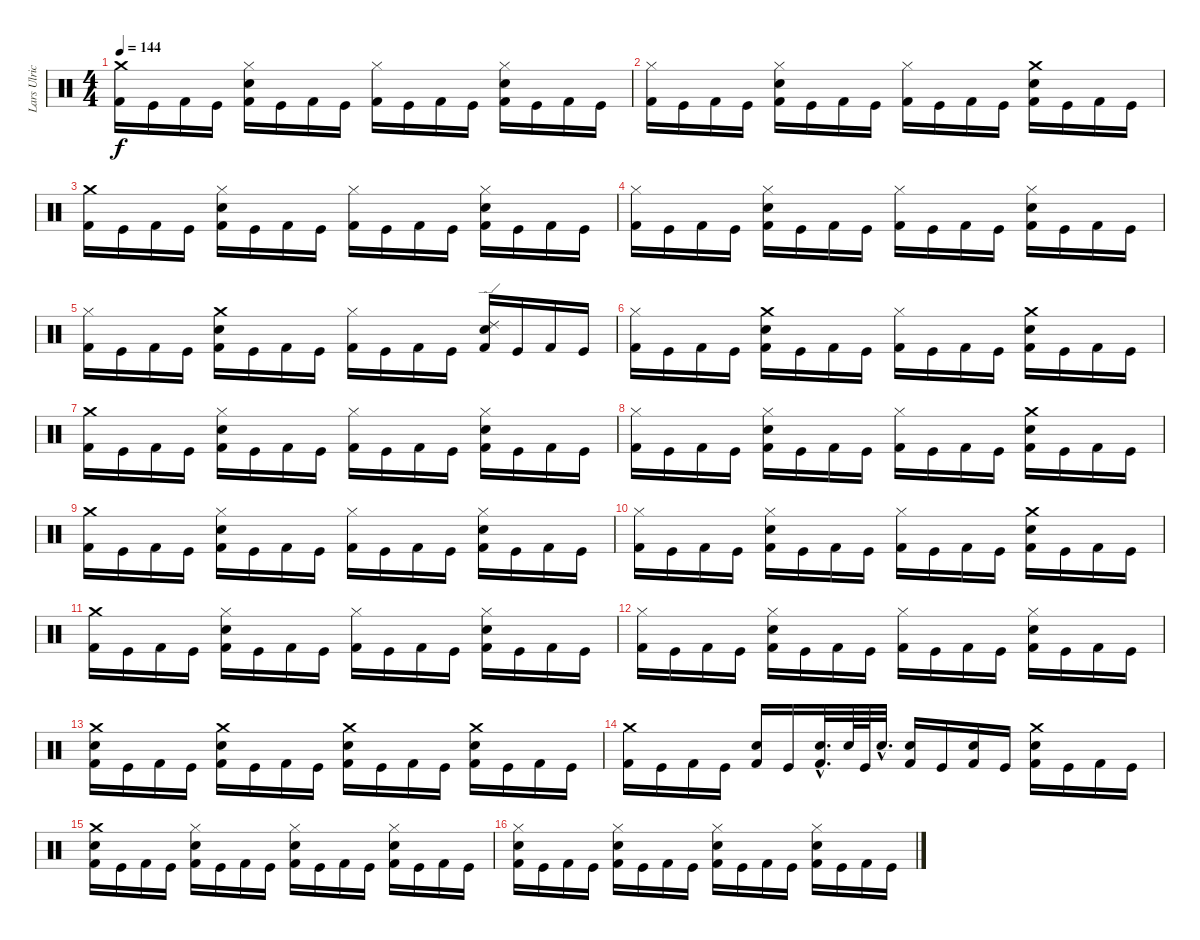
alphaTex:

\track ("Lars Ulrich" "Lars Ulric") {instrument percussion}
\staff {score}
\articulation defaults
\ts (4 4)
\tempo 144
\clef neutral
\ks c
("Crash medium (hit)" "Kick (hit) 2").16{dy f} "Kick (hit)".16 "Kick (hit) 2".16 "Kick (hit)".16 ("Snare (hit) 2" "Hi-Hat (closed)" "Kick (hit) 2").16 "Kick (hit)".16 "Kick (hit) 2".16 "Kick (hit)".16 ("Hi-Hat (closed)" "Kick (hit) 2").16 "Kick (hit)".16 "Kick (hit) 2".16 "Kick (hit)".16 ("Snare (hit) 2" "Hi-Hat (closed)" "Kick (hit) 2").16 "Kick (hit)".16 "Kick (hit) 2".16 "Kick (hit)".16 |
("Hi-Hat (closed)" "Kick (hit) 2").16 "Kick (hit)".16 "Kick (hit) 2".16 "Kick (hit)".16 ("Snare (hit) 2" "Hi-Hat (closed)" "Kick (hit) 2").16 "Kick (hit)".16 "Kick (hit) 2".16 "Kick (hit)".16 ("Hi-Hat (closed)" "Kick (hit) 2").16 "Kick (hit)".16 "Kick (hit) 2".16 "Kick (hit)".16 ("Crash medium (hit)" "Snare (hit) 2" "Kick (hit) 2").16 "Kick (hit)".16 "Kick (hit) 2".16 "Kick (hit)".16 |
("Crash medium (hit)" "Kick (hit) 2").16 "Kick (hit)".16 "Kick (hit) 2".16 "Kick (hit)".16 ("Snare (hit) 2" "Hi-Hat (closed)" "Kick (hit) 2").16 "Kick (hit)".16 "Kick (hit) 2".16 "Kick (hit)".16 ("Hi-Hat (closed)" "Kick (hit) 2").16 "Kick (hit)".16 "Kick (hit) 2".16 "Kick (hit)".16 ("Snare (hit) 2" "Hi-Hat (closed)" "Kick (hit) 2").16 "Kick (hit)".16 "Kick (hit) 2".16 "Kick (hit)".16 |
("Hi-Hat (closed)" "Kick (hit) 2").16 "Kick (hit)".16 "Kick (hit) 2".16 "Kick (hit)".16 ("Snare (hit) 2" "Hi-Hat (closed)" "Kick (hit) 2").16 "Kick (hit)".16 "Kick (hit) 2".16 "Kick (hit)".16 ("Hi-Hat (closed)" "Kick (hit) 2").16 "Kick (hit)".16 "Kick (hit) 2".16 "Kick (hit)".16 ("Snare (hit) 2" "Hi-Hat (closed)" "Kick (hit) 2").16 "Kick (hit)".16 "Kick (hit) 2".16 "Kick (hit)".16 |
("Hi-Hat (closed)" "Kick (hit) 2").16 "Kick (hit)".16 "Kick (hit) 2".16 "Kick (hit)".16 ("Crash medium (hit)" "Snare (hit) 2" "Kick (hit) 2").16 "Kick (hit)".16 "Kick (hit) 2".16 "Kick (hit)".16 ("Hi-Hat (closed)" "Kick (hit) 2").16 "Kick (hit)".16 "Kick (hit) 2".16 "Kick (hit)".16 ("Ride (edge) 2" "Snare (hit) 2" "Kick (hit) 2").16 "Kick (hit)".16 "Kick (hit) 2".16 "Kick (hit)".16 |
("Hi-Hat (closed)" "Kick (hit) 2").16 "Kick (hit)".16 "Kick (hit) 2".16 "Kick (hit)".16 ("Crash medium (hit)" "Snare (hit) 2" "Kick (hit) 2").16 "Kick (hit)".16 "Kick (hit) 2".16 "Kick (hit)".16 ("Hi-Hat (closed)" "Kick (hit) 2").16 "Kick (hit)".16 "Kick (hit) 2".16 "Kick (hit)".16 ("Crash medium (hit)" "Snare (hit) 2" "Kick (hit) 2").16 "Kick (hit)".16 "Kick (hit) 2".16 "Kick (hit)".16 |
("Crash medium (hit)" "Kick (hit) 2").16 "Kick (hit)".16 "Kick (hit) 2".16 "Kick (hit)".16 ("Snare (hit) 2" "Hi-Hat (closed)" "Kick (hit) 2").16 "Kick (hit)".16 "Kick (hit) 2".16 "Kick (hit)".16 ("Hi-Hat (closed)" "Kick (hit) 2").16 "Kick (hit)".16 "Kick (hit) 2".16 "Kick (hit)".16 ("Snare (hit) 2" "Hi-Hat (closed)" "Kick (hit) 2").16 "Kick (hit)".16 "Kick (hit) 2".16 "Kick (hit)".16 |
("Hi-Hat (closed)" "Kick (hit) 2").16 "Kick (hit)".16 "Kick (hit) 2".16 "Kick (hit)".16 ("Snare (hit) 2" "Hi-Hat (closed)" "Kick (hit) 2").16 "Kick (hit)".16 "Kick (hit) 2".16 "Kick (hit)".16 ("Hi-Hat (closed)" "Kick (hit) 2").16 "Kick (hit)".16 "Kick (hit) 2".16 "Kick (hit)".16 ("Crash medium (hit)" "Snare (hit) 2" "Kick (hit) 2").16 "Kick (hit)".16 "Kick (hit) 2".16 "Kick (hit)".16 |
("Crash medium (hit)" "Kick (hit) 2").16 "Kick (hit)".16 "Kick (hit) 2".16 "Kick (hit)".16 ("Snare (hit) 2" "Hi-Hat (closed)" "Kick (hit) 2").16 "Kick (hit)".16 "Kick (hit) 2".16 "Kick (hit)".16 ("Hi-Hat (closed)" "Kick (hit) 2").16 "Kick (hit)".16 "Kick (hit) 2".16 "Kick (hit)".16 ("Snare (hit) 2" "Hi-Hat (closed)" "Kick (hit) 2").16 "Kick (hit)".16 "Kick (hit) 2".16 "Kick (hit)".16 |
("Hi-Hat (closed)" "Kick (hit) 2").16 "Kick (hit)".16 "Kick (hit) 2".16 "Kick (hit)".16 ("Snare (hit) 2" "Hi-Hat (closed)" "Kick (hit) 2").16 "Kick (hit)".16 "Kick (hit) 2".16 "Kick (hit)".16 ("Hi-Hat (closed)" "Kick (hit) 2").16 "Kick (hit)".16 "Kick (hit) 2".16 "Kick (hit)".16 ("Crash medium (hit)" "Snare (hit) 2" "Kick (hit) 2").16 "Kick (hit)".16 "Kick (hit) 2".16 "Kick (hit)".16 |
("Crash medium (hit)" "Kick (hit) 2").16 "Kick (hit)".16 "Kick (hit) 2".16 "Kick (hit)".16 ("Snare (hit) 2" "Hi-Hat (closed)" "Kick (hit) 2").16 "Kick (hit)".16 "Kick (hit) 2".16 "Kick (hit)".16 ("Hi-Hat (closed)" "Kick (hit) 2").16 "Kick (hit)".16 "Kick (hit) 2".16 "Kick (hit)".16 ("Snare (hit) 2" "Hi-Hat (closed)" "Kick (hit) 2").16 "Kick (hit)".16 "Kick (hit) 2".16 "Kick (hit)".16 |
("Hi-Hat (closed)" "Kick (hit) 2").16 "Kick (hit)".16 "Kick (hit) 2".16 "Kick (hit)".16 ("Snare (hit) 2" "Hi-Hat (closed)" "Kick (hit) 2").16 "Kick (hit)".16 "Kick (hit) 2".16 "Kick (hit)".16 ("Hi-Hat (closed)" "Kick (hit) 2").16 "Kick (hit)".16 "Kick (hit) 2".16 "Kick (hit)".16 ("Snare (hit) 2" "Hi-Hat (closed)" "Kick (hit) 2").16 "Kick (hit)".16 "Kick (hit) 2".16 "Kick (hit)".16 |
("Crash medium (hit)" "Snare (hit) 2" "Kick (hit) 2").16 "Kick (hit)".16 "Kick (hit) 2".16 "Kick (hit)".16 ("Crash medium (hit)" "Snare (hit) 2" "Kick (hit) 2").16 "Kick (hit)".16 "Kick (hit) 2".16 "Kick (hit)".16 ("Crash medium (hit)" "Snare (hit) 2" "Kick (hit) 2").16 "Kick (hit)".16 "Kick (hit) 2".16 "Kick (hit)".16 ("Crash medium (hit)" "Snare (hit) 2" "Kick (hit) 2").16 "Kick (hit)".16 "Kick (hit) 2".16 "Kick (hit)".16 |
("Crash medium (hit)" "Kick (hit) 2").16 "Kick (hit)".16 "Kick (hit) 2".16 "Kick (hit)".16 ("Snare (hit) 2" "Kick (hit) 2").16 "Kick (hit)".16 ("Snare (hit) 2"{hac} "Kick (hit) 2"{hac}).32{d} "Snare (hit) 2".64 "Kick (hit)".64 "Snare (hit) 2"{hac}.32{d} ("Snare (hit) 2" "Kick (hit) 2").16 "Kick (hit)".16 ("Snare (hit) 2" "Kick (hit) 2").16 "Kick (hit)".16 ("Snare (hit) 2" "Crash medium (hit)" "Kick (hit) 2").16 "Kick (hit)".16 "Kick (hit) 2".16 "Kick (hit)".16 |
("Snare (hit) 2" "Crash medium (hit)" "Kick (hit) 2").16 "Kick (hit)".16 "Kick (hit) 2".16 "Kick (hit)".16 ("Hi-Hat (closed)" "Snare (hit) 2" "Kick (hit) 2").16 "Kick (hit)".16 "Kick (hit) 2".16 "Kick (hit)".16 ("Hi-Hat (closed)" "Snare (hit) 2" "Kick (hit) 2").16 "Kick (hit)".16 "Kick (hit) 2".16 "Kick (hit)".16 ("Hi-Hat (closed)" "Snare (hit) 2" "Kick (hit) 2").16 "Kick (hit)".16 "Kick (hit) 2".16 "Kick (hit)".16 |
("Hi-Hat (closed)" "Snare (hit) 2" "Kick (hit) 2").16 "Kick (hit)".16 "Kick (hit) 2".16 "Kick (hit)".16 ("Snare (hit) 2" "Hi-Hat (closed)" "Kick (hit) 2").16 "Kick (hit)".16 "Kick (hit) 2".16 "Kick (hit)".16 ("Hi-Hat (closed)" "Snare (hit) 2" "Kick (hit) 2").16 "Kick (hit)".16 "Kick (hit) 2".16 "Kick (hit)".16 ("Snare (hit) 2" "Hi-Hat (closed)" "Kick (hit) 2").16 "Kick (hit)".16 "Kick (hit) 2".16 "Kick (hit)".16
